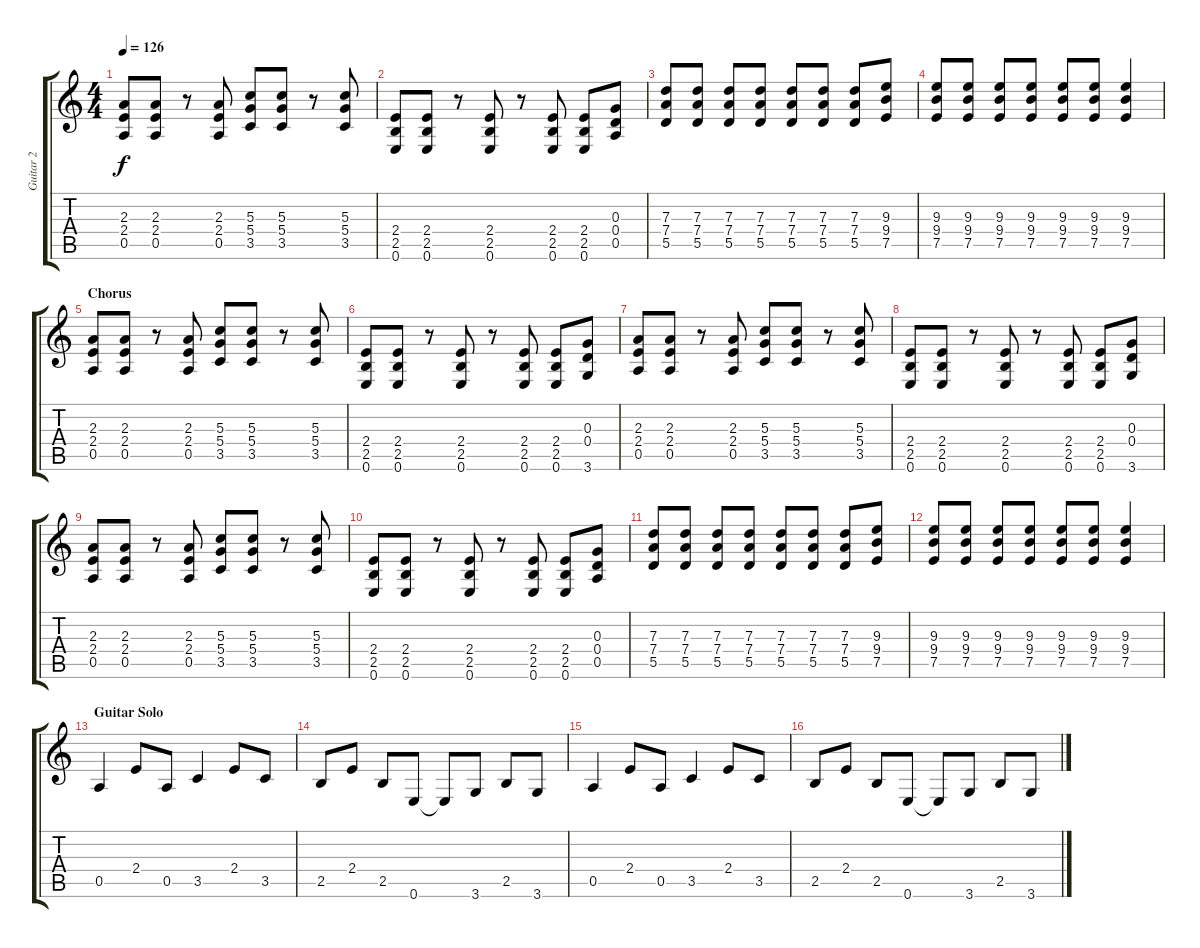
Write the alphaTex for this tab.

\track ("Guitar 2" "Guitar 2") {instrument distortionguitar}
\staff {score tabs}
\tuning (E4 B3 G3 D3 A2 E2) {hide}
\ts (4 4)
\tempo 126
\clef g2
\ks c
(2.3 2.4 0.5).8{dy f} (2.3 2.4 0.5).8 r.8 (2.3 2.4 0.5).8 (5.3 5.4 3.5).8 (5.3 5.4 3.5).8 r.8 (5.3 5.4 3.5).8 |
(2.4 2.5 0.6).8 (2.4 2.5 0.6).8 r.8 (2.4 2.5 0.6).8 r.8 (2.4 2.5 0.6).8 (2.4 2.5 0.6).8 (0.3 0.4 0.5).8 |
(7.3 7.4 5.5).8 (7.3 7.4 5.5).8 (7.3 7.4 5.5).8 (7.3 7.4 5.5).8 (7.3 7.4 5.5).8 (7.3 7.4 5.5).8 (7.3 7.4 5.5).8 (9.3 9.4 7.5).8 |
(9.3 9.4 7.5).8 (9.3 9.4 7.5).8 (9.3 9.4 7.5).8 (9.3 9.4 7.5).8 (9.3 9.4 7.5).8 (9.3 9.4 7.5).8 (9.3 9.4 7.5).4 |
\section ("" "Chorus")
(2.3 2.4 0.5).8 (2.3 2.4 0.5).8 r.8 (2.3 2.4 0.5).8 (5.3 5.4 3.5).8 (5.3 5.4 3.5).8 r.8 (5.3 5.4 3.5).8 |
(2.4 2.5 0.6).8 (2.4 2.5 0.6).8 r.8 (2.4 2.5 0.6).8 r.8 (2.4 2.5 0.6).8 (2.4 2.5 0.6).8 (0.3 0.4 3.6).8 |
(2.3 2.4 0.5).8 (2.3 2.4 0.5).8 r.8 (2.3 2.4 0.5).8 (5.3 5.4 3.5).8 (5.3 5.4 3.5).8 r.8 (5.3 5.4 3.5).8 |
(2.4 2.5 0.6).8 (2.4 2.5 0.6).8 r.8 (2.4 2.5 0.6).8 r.8 (2.4 2.5 0.6).8 (2.4 2.5 0.6).8 (0.3 0.4 3.6).8 |
(2.3 2.4 0.5).8 (2.3 2.4 0.5).8 r.8 (2.3 2.4 0.5).8 (5.3 5.4 3.5).8 (5.3 5.4 3.5).8 r.8 (5.3 5.4 3.5).8 |
(2.4 2.5 0.6).8 (2.4 2.5 0.6).8 r.8 (2.4 2.5 0.6).8 r.8 (2.4 2.5 0.6).8 (2.4 2.5 0.6).8 (0.3 0.4 0.5).8 |
(7.3 7.4 5.5).8 (7.3 7.4 5.5).8 (7.3 7.4 5.5).8 (7.3 7.4 5.5).8 (7.3 7.4 5.5).8 (7.3 7.4 5.5).8 (7.3 7.4 5.5).8 (9.3 9.4 7.5).8 |
(9.3 9.4 7.5).8 (9.3 9.4 7.5).8 (9.3 9.4 7.5).8 (9.3 9.4 7.5).8 (9.3 9.4 7.5).8 (9.3 9.4 7.5).8 (9.3 9.4 7.5).4 |
\section ("" "Guitar Solo")
0.5.4 2.4.8 0.5.8 3.5.4 2.4.8 3.5.8 |
2.5.8 2.4.8 2.5.8 0.6.8 0.6{t}.8 3.6.8 2.5.8 3.6.8 |
0.5.4 2.4.8 0.5.8 3.5.4 2.4.8 3.5.8 |
2.5.8 2.4.8 2.5.8 0.6.8 0.6{t}.8 3.6.8 2.5.8 3.6.8
